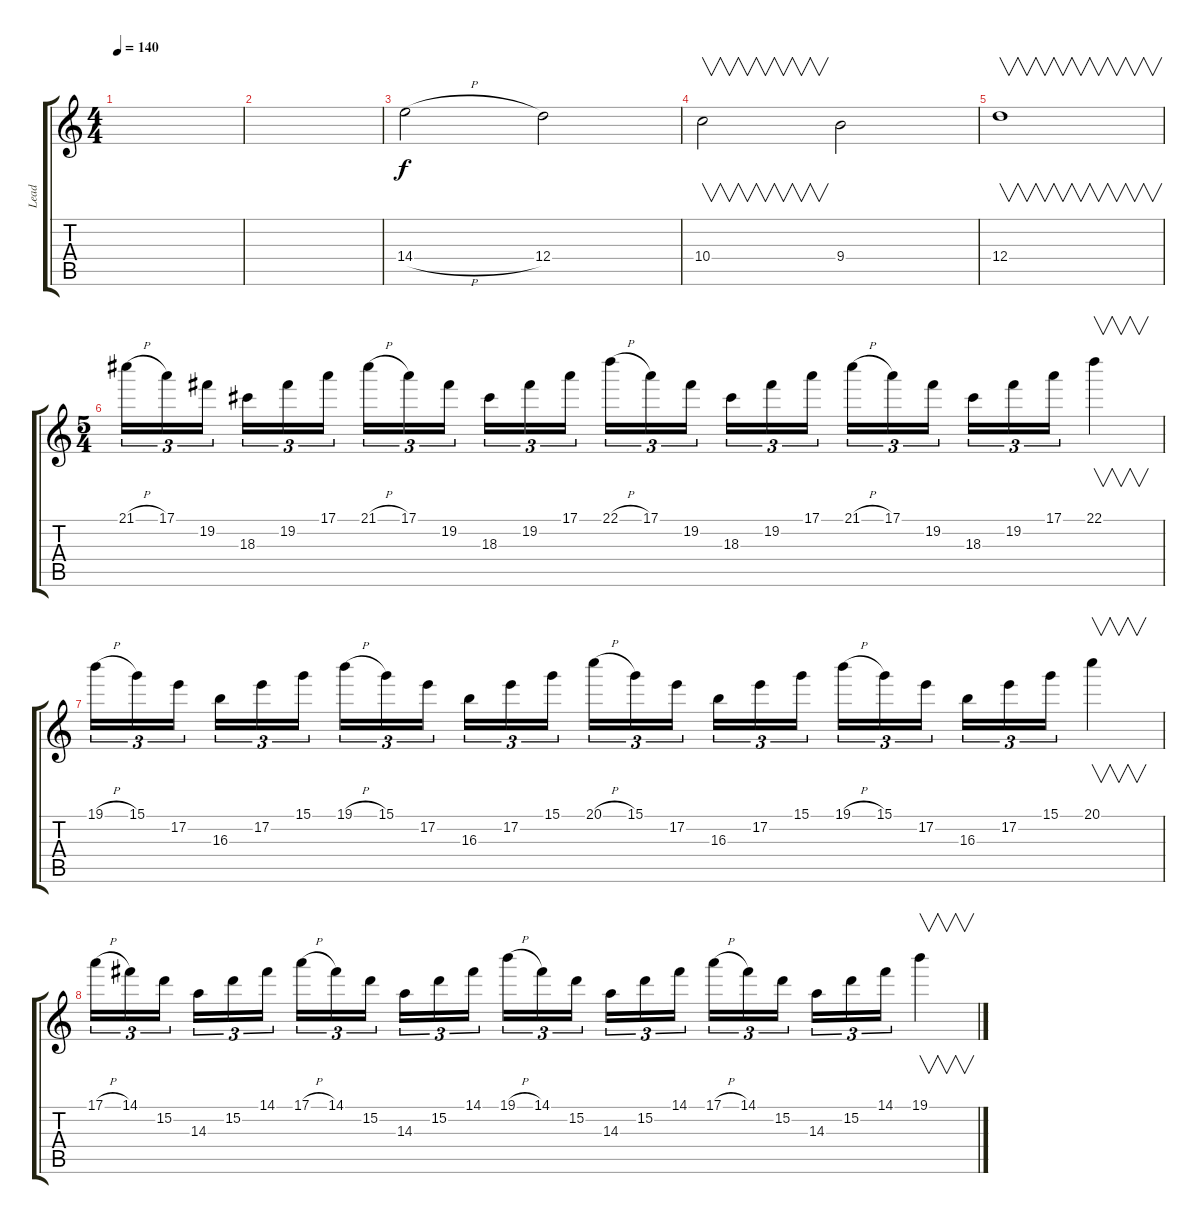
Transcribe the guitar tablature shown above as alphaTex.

\track ("Lead" "Lead") {instrument distortionguitar}
\staff {score tabs}
\tuning (E4 B3 G3 D3 A2 E2) {hide}
\ts (4 4)
\tempo 140
\clef g2
\ks c
|
|
14.4{h}.2 12.4.2 |
10.4.2{v} 9.4.2 |
12.4.1{v} |
\ts (5 4)
21.1{h}.16{tu (3 2)} 17.1.16{tu (3 2)} 19.2.16{tu (3 2)} 18.3.16{tu (3 2)} 19.2.16{tu (3 2)} 17.1.16{tu (3 2)} 21.1{h}.16{tu (3 2)} 17.1.16{tu (3 2)} 19.2.16{tu (3 2)} 18.3.16{tu (3 2)} 19.2.16{tu (3 2)} 17.1.16{tu (3 2)} 22.1{h}.16{tu (3 2)} 17.1.16{tu (3 2)} 19.2.16{tu (3 2)} 18.3.16{tu (3 2)} 19.2.16{tu (3 2)} 17.1.16{tu (3 2)} 21.1{h}.16{tu (3 2)} 17.1.16{tu (3 2)} 19.2.16{tu (3 2)} 18.3.16{tu (3 2)} 19.2.16{tu (3 2)} 17.1.16{tu (3 2)} 22.1.4{v} |
19.1{h}.16{tu (3 2)} 15.1.16{tu (3 2)} 17.2.16{tu (3 2)} 16.3.16{tu (3 2)} 17.2.16{tu (3 2)} 15.1.16{tu (3 2)} 19.1{h}.16{tu (3 2)} 15.1.16{tu (3 2)} 17.2.16{tu (3 2)} 16.3.16{tu (3 2)} 17.2.16{tu (3 2)} 15.1.16{tu (3 2)} 20.1{h}.16{tu (3 2)} 15.1.16{tu (3 2)} 17.2.16{tu (3 2)} 16.3.16{tu (3 2)} 17.2.16{tu (3 2)} 15.1.16{tu (3 2)} 19.1{h}.16{tu (3 2)} 15.1.16{tu (3 2)} 17.2.16{tu (3 2)} 16.3.16{tu (3 2)} 17.2.16{tu (3 2)} 15.1.16{tu (3 2)} 20.1.4{v} |
17.1{h}.16{tu (3 2)} 14.1.16{tu (3 2)} 15.2.16{tu (3 2)} 14.3.16{tu (3 2)} 15.2.16{tu (3 2)} 14.1.16{tu (3 2)} 17.1{h}.16{tu (3 2)} 14.1.16{tu (3 2)} 15.2.16{tu (3 2)} 14.3.16{tu (3 2)} 15.2.16{tu (3 2)} 14.1.16{tu (3 2)} 19.1{h}.16{tu (3 2)} 14.1.16{tu (3 2)} 15.2.16{tu (3 2)} 14.3.16{tu (3 2)} 15.2.16{tu (3 2)} 14.1.16{tu (3 2)} 17.1{h}.16{tu (3 2)} 14.1.16{tu (3 2)} 15.2.16{tu (3 2)} 14.3.16{tu (3 2)} 15.2.16{tu (3 2)} 14.1.16{tu (3 2)} 19.1.4{v}
